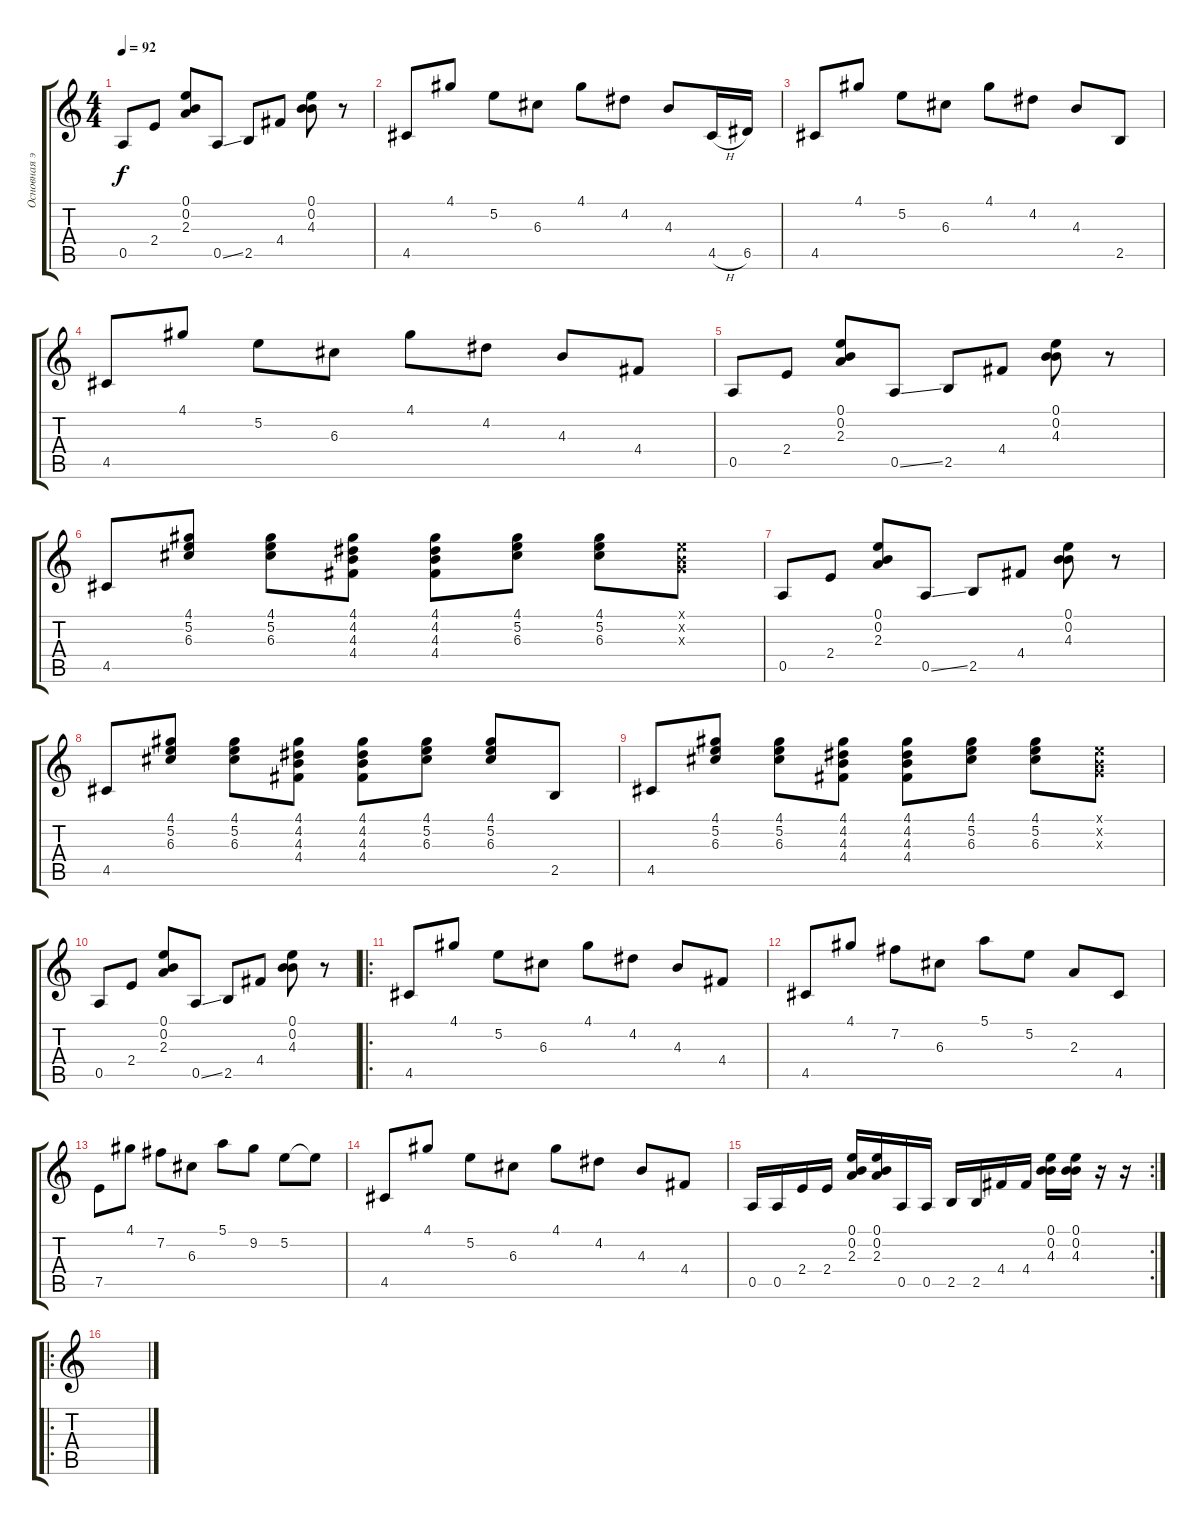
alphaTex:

\track ("Основная эл. гитара" "Основная э") {instrument electricguitarjazz}
\staff {score tabs}
\tuning (E4 B3 G3 D3 A2 E2) {hide}
\ts (4 4)
\tempo 92
\clef g2
\ks c
0.5.8{dy f} 2.4.8 (0.1 0.2 2.3).8 0.5{ss}.8 2.5.8 4.4.8 (0.1 0.2 4.3).8 r.8 |
4.5.8 4.1.8 5.2.8 6.3.8 4.1.8 4.2.8 4.3.8 4.5{h}.16 6.5.16 |
4.5.8 4.1.8 5.2.8 6.3.8 4.1.8 4.2.8 4.3.8 2.5.8 |
4.5.8 4.1.8 5.2.8 6.3.8 4.1.8 4.2.8 4.3.8 4.4.8 |
0.5.8 2.4.8 (0.1 0.2 2.3).8 0.5{ss}.8 2.5.8 4.4.8 (0.1 0.2 4.3).8 r.8 |
4.5.8 (4.1 5.2 6.3).8 (4.1 5.2 6.3).8 (4.1 4.2 4.3 4.4).8 (4.1 4.2 4.3 4.4).8 (4.1 5.2 6.3).8 (4.1 5.2 6.3).8 (0.1{x} 0.2{x} 0.3{x}).8 |
0.5.8 2.4.8 (0.1 0.2 2.3).8 0.5{ss}.8 2.5.8 4.4.8 (0.1 0.2 4.3).8 r.8 |
4.5.8 (4.1 5.2 6.3).8 (4.1 5.2 6.3).8 (4.1 4.2 4.3 4.4).8 (4.1 4.2 4.3 4.4).8 (4.1 5.2 6.3).8 (4.1 5.2 6.3).8 2.5.8 |
4.5.8 (4.1 5.2 6.3).8 (4.1 5.2 6.3).8 (4.1 4.2 4.3 4.4).8 (4.1 4.2 4.3 4.4).8 (4.1 5.2 6.3).8 (4.1 5.2 6.3).8 (0.1{x} 0.2{x} 0.3{x}).8 |
0.5.8 2.4.8 (0.1 0.2 2.3).8 0.5{ss}.8 2.5.8 4.4.8 (0.1 0.2 4.3).8 r.8 |
\ro
4.5.8 4.1.8 5.2.8 6.3.8 4.1.8 4.2.8 4.3.8 4.4.8 |
4.5.8 4.1.8 7.2.8 6.3.8 5.1.8 5.2.8 2.3.8 4.5.8 |
7.5.8 4.1.8 7.2.8 6.3.8 5.1.8 9.2.8 5.2.8 5.2{t}.8 |
4.5.8 4.1.8 5.2.8 6.3.8 4.1.8 4.2.8 4.3.8 4.4.8 |
\rc 2
0.5.16 0.5.16 2.4.16 2.4.16 (0.1 0.2 2.3).16 (0.1 0.2 2.3).16 0.5.16 0.5.16 2.5.16 2.5.16 4.4.16 4.4.16 (0.1 0.2 4.3).16 (0.1 0.2 4.3).16 r.16 r.16 |
\ro
